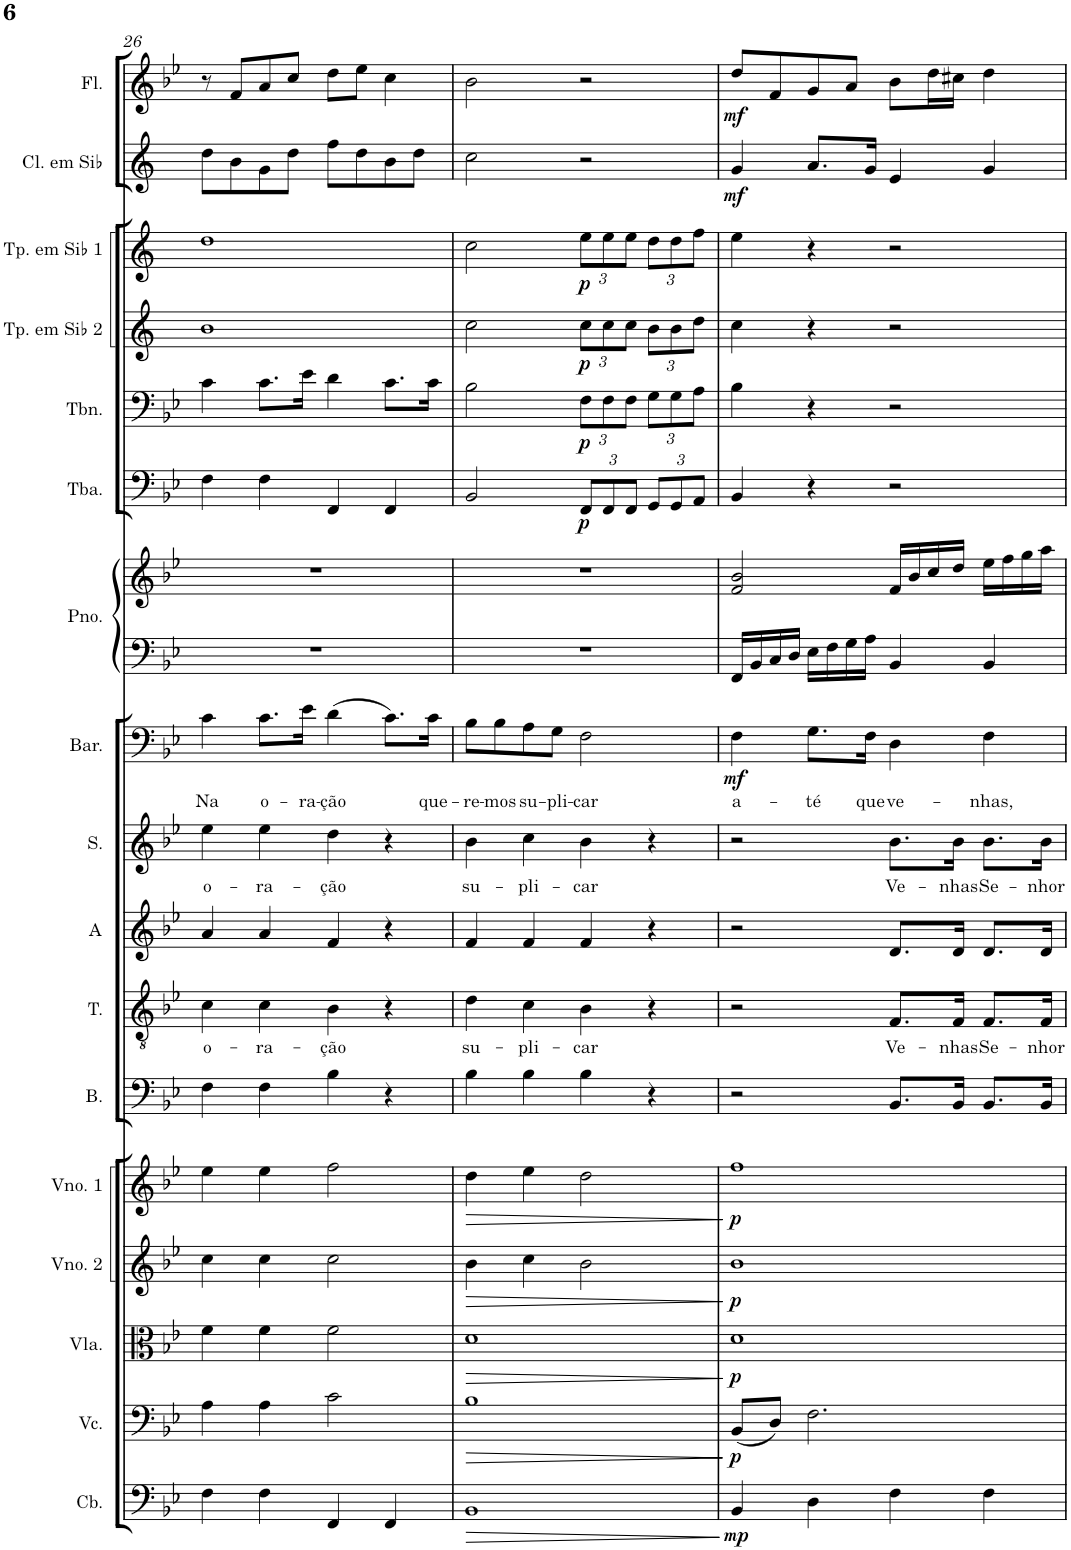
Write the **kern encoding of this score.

**kern	**dynam	**kern	**dynam	**kern	**dynam	**kern	**dynam	**kern	**dynam	**kern	**kern	**text	**kern	**kern	**text	**kern	**text	**dynam	**kern	**kern	**kern	**dynam	**kern	**dynam	**kern	**dynam	**kern	**dynam	**kern	**dynam	**kern	**dynam
*part17	*part17	*part16	*part16	*part15	*part15	*part14	*part14	*part13	*part13	*part12	*part11	*part11	*part10	*part9	*part9	*part8	*part8	*part8	*part7	*part7	*part6	*part6	*part5	*part5	*part4	*part4	*part3	*part3	*part2	*part2	*part1	*part1
*staff18	*staff18	*staff17	*staff17	*staff16	*staff16	*staff15	*staff15	*staff14	*staff14	*staff13	*staff12	*staff12	*staff11	*staff10	*staff10	*staff9	*staff9	*staff9	*staff8	*staff7	*staff6	*staff6	*staff5	*staff5	*staff4	*staff4	*staff3	*staff3	*staff2	*staff2	*staff1	*staff1
*I"Contrabaixo	*	*I"Violoncelo	*	*I"Viola	*	*I"Violino 2	*	*I"Violino 1	*	*I"Baixo	*I"Tenor	*	*I"Alto	*I"Soprano	*	*I"Barítono	*	*	*I"Piano	*	*I"Tuba	*	*I"Trombone	*	*I"Trompete em Sib 2	*	*I"Trompete em Sib 1	*	*I"Clarinete em Sib	*	*I"Flauta Transversal	*
*I'Cb.	*	*I'Vc.	*	*I'Vla.	*	*I'Vno. 2	*	*I'Vno. 1	*	*I'B.	*I'T.	*	*I'A	*I'S.	*	*I'Bar.	*	*	*I'Pno.	*	*I'Tba.	*	*I'Tbn.	*	*I'Tp. em Sib 2	*	*I'Tp. em Sib 1	*	*I'Cl. em Sib	*	*I'Fl.	*
!!LO:PB:g=z
*clefF4	*	*clefF4	*	*clefC3	*	*clefG2	*	*clefG2	*	*clefF4	*clefGv2	*	*clefG2	*clefG2	*	*clefF4	*	*	*clefF4	*clefG2	*clefF4	*	*clefF4	*	*clefG2	*	*clefG2	*	*clefG2	*	*clefG2	*
*Trd7c12	*	*	*	*	*	*	*	*	*	*	*	*	*	*	*	*	*	*	*	*	*	*	*	*	*Trd1c2	*	*Trd1c2	*	*Trd1c2	*	*	*
*k[b-e-]	*	*k[b-e-]	*	*k[b-e-]	*	*k[b-e-]	*	*k[b-e-]	*	*k[b-e-]	*k[b-e-]	*	*k[b-e-]	*k[b-e-]	*	*k[b-e-]	*	*	*k[b-e-]	*k[b-e-]	*k[b-e-]	*	*k[b-e-]	*	*k[]	*	*k[]	*	*k[]	*	*k[b-e-]	*
*M4/4	*	*M4/4	*	*M4/4	*	*M4/4	*	*M4/4	*	*M4/4	*M4/4	*	*M4/4	*M4/4	*	*M4/4	*	*	*M4/4	*M4/4	*M4/4	*	*M4/4	*	*M4/4	*	*M4/4	*	*M4/4	*	*M4/4	*
=26	=26	=26	=26	=26	=26	=26	=26	=26	=26	=26	=26	=26	=26	=26	=26	=26	=26	=26	=26	=26	=26	=26	=26	=26	=26	=26	=26	=26	=26	=26	=26	=26
!	!	!	!	!	!	!	!	!	!	!	!	!LO:LY:b	!	!	!LO:LY:b	!	!LO:LY:b	!	!	!	!	!	!	!	!	!	!	!	!	!	!	!
4F\	.	4A\	.	4f\	.	4cc\	.	4ee-\	.	4F\	4c\	o-	4a/	4ee-\	o-	4c\	Na	.	1r	1r	4F\	.	4c\	.	1b	.	1dd	.	8dd\L	.	8r	.
.	.	.	.	.	.	.	.	.	.	.	.	.	.	.	.	.	.	.	.	.	.	.	.	.	.	.	.	.	8b\	.	8f/L	.
!	!	!	!	!	!	!	!	!	!	!	!	!LO:LY:b	!	!	!LO:LY:b	!	!LO:LY:b	!	!	!	!	!	!	!	!	!	!	!	!	!	!	!
4F\	.	4A\	.	4f\	.	4cc\	.	4ee-\	.	4F\	4c\	-ra-	4a/	4ee-\	-ra-	8.c\L	o-	.	.	.	4F\	.	8.c\L	.	.	.	.	.	8g\	.	8a/	.
.	.	.	.	.	.	.	.	.	.	.	.	.	.	.	.	.	.	.	.	.	.	.	.	.	.	.	.	.	8dd\J	.	8cc/J	.
!	!	!	!	!	!	!	!	!	!	!	!	!	!	!	!	!	!LO:LY:b	!	!	!	!	!	!	!	!	!	!	!	!	!	!	!
.	.	.	.	.	.	.	.	.	.	.	.	.	.	.	.	16e-\Jk	-ra-	.	.	.	.	.	16e-\Jk	.	.	.	.	.	.	.	.	.
!	!	!	!	!	!	!	!	!	!	!	!	!LO:LY:b	!	!	!LO:LY:b	!	!LO:LY:b	!	!	!	!	!	!	!	!	!	!	!	!	!	!	!
4FF/	.	2c\	.	2f\	.	2cc\	.	2ff\	.	4B-\	4B-\	-ção	4f/	4dd\	-ção	(4d\	-ção	.	.	.	4FF/	.	4d\	.	.	.	.	.	8ff\L	.	8dd\L	.
.	.	.	.	.	.	.	.	.	.	.	.	.	.	.	.	.	.	.	.	.	.	.	.	.	.	.	.	.	8dd\	.	8ee-\J	.
4FF/	.	.	.	.	.	.	.	.	.	4r	4r	.	4r	4r	.	8.c\L)	.	.	.	.	4FF/	.	8.c\L	.	.	.	.	.	8b\	.	4cc\	.
.	.	.	.	.	.	.	.	.	.	.	.	.	.	.	.	.	.	.	.	.	.	.	.	.	.	.	.	.	8dd\J	.	.	.
!	!	!	!	!	!	!	!	!	!	!	!	!	!	!	!	!	!LO:LY:b	!	!	!	!	!	!	!	!	!	!	!	!	!	!	!
.	.	.	.	.	.	.	.	.	.	.	.	.	.	.	.	16c\Jk	que-	.	.	.	.	.	16c\Jk	.	.	.	.	.	.	.	.	.
=27	=27	=27	=27	=27	=27	=27	=27	=27	=27	=27	=27	=27	=27	=27	=27	=27	=27	=27	=27	=27	=27	=27	=27	=27	=27	=27	=27	=27	=27	=27	=27	=27
!	!LO:HP:b	!	!LO:HP:b	!	!LO:HP:b	!	!LO:HP:b	!	!LO:HP:b	!	!	!LO:LY:b	!	!	!LO:LY:b	!	!LO:LY:b	!	!	!	!	!	!	!	!	!	!	!	!	!	!	!
1BB-	>	1B-	>	1d	>	4b-\	>	4dd\	>	4B-\	4d\	su-	4f/	4b-\	su-	8B-\L	-re-	.	1r	1r	2BB-/	.	2B-\	.	2cc\	.	2cc\	.	2cc\	.	2b-\	.
!	!	!	!	!	!	!	!	!	!	!	!	!	!	!	!	!	!LO:LY:b	!	!	!	!	!	!	!	!	!	!	!	!	!	!	!
.	.	.	.	.	.	.	.	.	.	.	.	.	.	.	.	8B-\	-mos	.	.	.	.	.	.	.	.	.	.	.	.	.	.	.
!	!	!	!	!	!	!	!	!	!	!	!	!LO:LY:b	!	!	!LO:LY:b	!	!LO:LY:b	!	!	!	!	!	!	!	!	!	!	!	!	!	!	!
.	.	.	.	.	.	4cc\	.	4ee-\	.	4B-\	4c\	-pli-	4f/	4cc\	-pli-	8A\	su-	.	.	.	.	.	.	.	.	.	.	.	.	.	.	.
!	!	!	!	!	!	!	!	!	!	!	!	!	!	!	!	!	!LO:LY:b	!	!	!	!	!	!	!	!	!	!	!	!	!	!	!
.	.	.	.	.	.	.	.	.	.	.	.	.	.	.	.	8G\J	-pli-	.	.	.	.	.	.	.	.	.	.	.	.	.	.	.
!	!	!	!	!	!	!	!	!	!	!	!	!LO:LY:b	!	!	!LO:LY:b	!	!LO:LY:b	!	!	!	!	!	!	!	!	!	!	!	!	!	!	!
*	*	*	*	*	*	*	*	*	*	*	*	*	*	*	*	*	*	*	*	*	*Xbrackettup	*	*Xbrackettup	*	*Xbrackettup	*	*Xbrackettup	*	*	*	*	*
!	!	!	!	!	!	!	!	!	!	!	!	!	!	!	!	!	!	!	!	!	!	!LO:DY:b	!	!LO:DY:b	!	!LO:DY:b	!	!LO:DY:b	!	!	!	!
.	.	.	.	.	.	2b-\	.	2dd\	.	4B-\	4B-\	-car	4f/	4b-\	-car	2F\	-car	.	.	.	12FF/L	p	12F\L	p	12cc\L	p	12ee\L	p	2r	.	2r	.
.	.	.	.	.	.	.	.	.	.	.	.	.	.	.	.	.	.	.	.	.	12FF/	.	12F\	.	12cc\	.	12ee\	.	.	.	.	.
.	.	.	.	.	.	.	.	.	.	.	.	.	.	.	.	.	.	.	.	.	12FF/J	.	12F\J	.	12cc\J	.	12ee\J	.	.	.	.	.
.	.	.	.	.	.	.	.	.	.	4r	4r	.	4r	4r	.	.	.	.	.	.	12GG/L	.	12G\L	.	12b\L	.	12dd\L	.	.	.	.	.
.	.	.	.	.	.	.	.	.	.	.	.	.	.	.	.	.	.	.	.	.	12GG/	.	12G\	.	12b\	.	12dd\	.	.	.	.	.
.	.	.	.	.	.	.	.	.	.	.	.	.	.	.	.	.	.	.	.	.	12AA/J	.	12A\J	.	12dd\J	.	12ff\J	.	.	.	.	.
.	]	.	]	.	]	.	]	.	]	.	.	.	.	.	.	.	.	.	.	.	.	.	.	.	.	.	.	.	.	.	.	.
=28	=28	=28	=28	=28	=28	=28	=28	=28	=28	=28	=28	=28	=28	=28	=28	=28	=28	=28	=28	=28	=28	=28	=28	=28	=28	=28	=28	=28	=28	=28	=28	=28
!	!LO:DY:b	!	!LO:DY:b	!	!LO:DY:b	!	!LO:DY:b	!	!LO:DY:b	!	!	!	!	!	!	!	!LO:LY:b	!LO:DY:b	!	!	!	!	!	!	!	!	!	!	!	!LO:DY:b	!	!LO:DY:b
4BB-/	mp	(8BB-/L	p	1d	p	1b-	p	1ff	p	2r	2r	.	2r	2r	.	4F\	a-	mf	16FF/LL	2f/ 2b-/	4BB-/	.	4B-\	.	4cc\	.	4ee\	.	4g/	mf	8dd/L	mf
.	.	.	.	.	.	.	.	.	.	.	.	.	.	.	.	.	.	.	16BB-/	.	.	.	.	.	.	.	.	.	.	.	.	.
.	.	8D/J)	.	.	.	.	.	.	.	.	.	.	.	.	.	.	.	.	16C/	.	.	.	.	.	.	.	.	.	.	.	8f/	.
.	.	.	.	.	.	.	.	.	.	.	.	.	.	.	.	.	.	.	16D/JJ	.	.	.	.	.	.	.	.	.	.	.	.	.
!	!	!	!	!	!	!	!	!	!	!	!	!	!	!	!	!	!LO:LY:b	!	!	!	!	!	!	!	!	!	!	!	!	!	!	!
4D\	.	2.F\	.	.	.	.	.	.	.	.	.	.	.	.	.	8.G\L	-té	.	16E-\LL	.	4r	.	4r	.	4r	.	4r	.	8.a/L	.	8g/	.
.	.	.	.	.	.	.	.	.	.	.	.	.	.	.	.	.	.	.	16F\	.	.	.	.	.	.	.	.	.	.	.	.	.
.	.	.	.	.	.	.	.	.	.	.	.	.	.	.	.	.	.	.	16G\	.	.	.	.	.	.	.	.	.	.	.	8a/J	.
!	!	!	!	!	!	!	!	!	!	!	!	!	!	!	!	!	!LO:LY:b	!	!	!	!	!	!	!	!	!	!	!	!	!	!	!
.	.	.	.	.	.	.	.	.	.	.	.	.	.	.	.	16F\Jk	que	.	16A\JJ	.	.	.	.	.	.	.	.	.	16g/Jk	.	.	.
!	!	!	!	!	!	!	!	!	!	!	!	!LO:LY:b	!	!	!LO:LY:b	!	!LO:LY:b	!	!	!	!	!	!	!	!	!	!	!	!	!	!	!
4F\	.	.	.	.	.	.	.	.	.	8.BB-/L	8.F/L	Ve-	8.d/L	8.b-\L	Ve-	4D\	ve-	.	4BB-/	16f/LL	2r	.	2r	.	2r	.	2r	.	4e/	.	8b-\L	.
.	.	.	.	.	.	.	.	.	.	.	.	.	.	.	.	.	.	.	.	16b-/	.	.	.	.	.	.	.	.	.	.	.	.
.	.	.	.	.	.	.	.	.	.	.	.	.	.	.	.	.	.	.	.	16cc/	.	.	.	.	.	.	.	.	.	.	16dd\L	.
!	!	!	!	!	!	!	!	!	!	!	!	!LO:LY:b	!	!	!LO:LY:b	!	!	!	!	!	!	!	!	!	!	!	!	!	!	!	!	!
.	.	.	.	.	.	.	.	.	.	16BB-/Jk	16F/Jk	-nhas	16d/Jk	16b-\Jk	-nhas	.	.	.	.	16dd/JJ	.	.	.	.	.	.	.	.	.	.	16cc#X\JJ	.
!	!	!	!	!	!	!	!	!	!	!	!	!LO:LY:b	!	!	!LO:LY:b	!	!LO:LY:b	!	!	!	!	!	!	!	!	!	!	!	!	!	!	!
4F\	.	.	.	.	.	.	.	.	.	8.BB-/L	8.F/L	Se-	8.d/L	8.b-\L	Se-	4F\	-nhas,	.	4BB-/	16ee-\LL	.	.	.	.	.	.	.	.	4g/	.	4dd\	.
.	.	.	.	.	.	.	.	.	.	.	.	.	.	.	.	.	.	.	.	16ff\	.	.	.	.	.	.	.	.	.	.	.	.
.	.	.	.	.	.	.	.	.	.	.	.	.	.	.	.	.	.	.	.	16gg\	.	.	.	.	.	.	.	.	.	.	.	.
!	!	!	!	!	!	!	!	!	!	!	!	!LO:LY:b	!	!	!LO:LY:b	!	!	!	!	!	!	!	!	!	!	!	!	!	!	!	!	!
.	.	.	.	.	.	.	.	.	.	16BB-/Jk	16F/Jk	-nhor	16d/Jk	16b-\Jk	-nhor	.	.	.	.	16aa\JJ	.	.	.	.	.	.	.	.	.	.	.	.
=	=	=	=	=	=	=	=	=	=	=	=	=	=	=	=	=	=	=	=	=	=	=	=	=	=	=	=	=	=	=	=	=
*-	*-	*-	*-	*-	*-	*-	*-	*-	*-	*-	*-	*-	*-	*-	*-	*-	*-	*-	*-	*-	*-	*-	*-	*-	*-	*-	*-	*-	*-	*-	*-	*-
